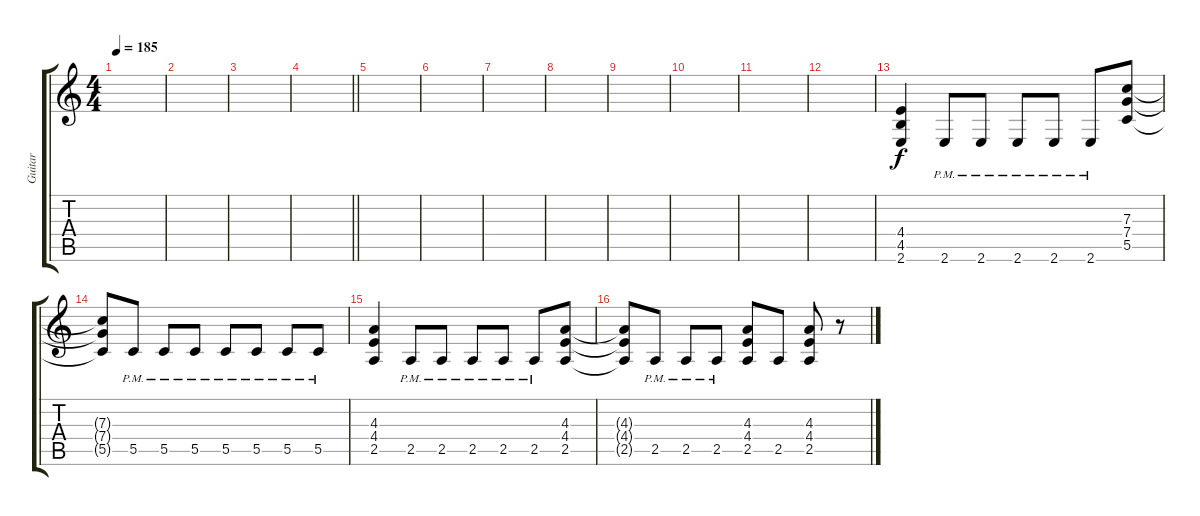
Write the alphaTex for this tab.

\track ("Guitar" "Guitar") {instrument overdrivenguitar}
\staff {score tabs}
\tuning (D4 A3 F3 C3 G2 D2) {hide}
\ts (4 4)
\tempo 185
\clef g2
\ks c
|
|
|
\barLineRight lightlight
|
\section ("" "")
|
|
|
|
|
|
|
|
(4.4 4.5 2.6).4 2.6{pm}.8 2.6{pm}.8 2.6{pm}.8 2.6{pm}.8 2.6{pm}.8 (7.3 7.4 5.5).8 |
(7.3{t} 7.4{t} 5.5{t}).8 5.5{pm}.8 5.5{pm}.8 5.5{pm}.8 5.5{pm}.8 5.5{pm}.8 5.5{pm}.8 5.5{pm}.8 |
(4.3 4.4 2.5).4 2.5{pm}.8 2.5{pm}.8 2.5{pm}.8 2.5{pm}.8 2.5{pm}.8 (4.3 4.4 2.5).8 |
(4.3{t} 4.4{t} 2.5{t}).8 2.5{pm}.8 2.5{pm}.8 2.5{pm}.8 (4.3 4.4 2.5).8 2.5.8 (4.3 4.4 2.5).8 r.8
